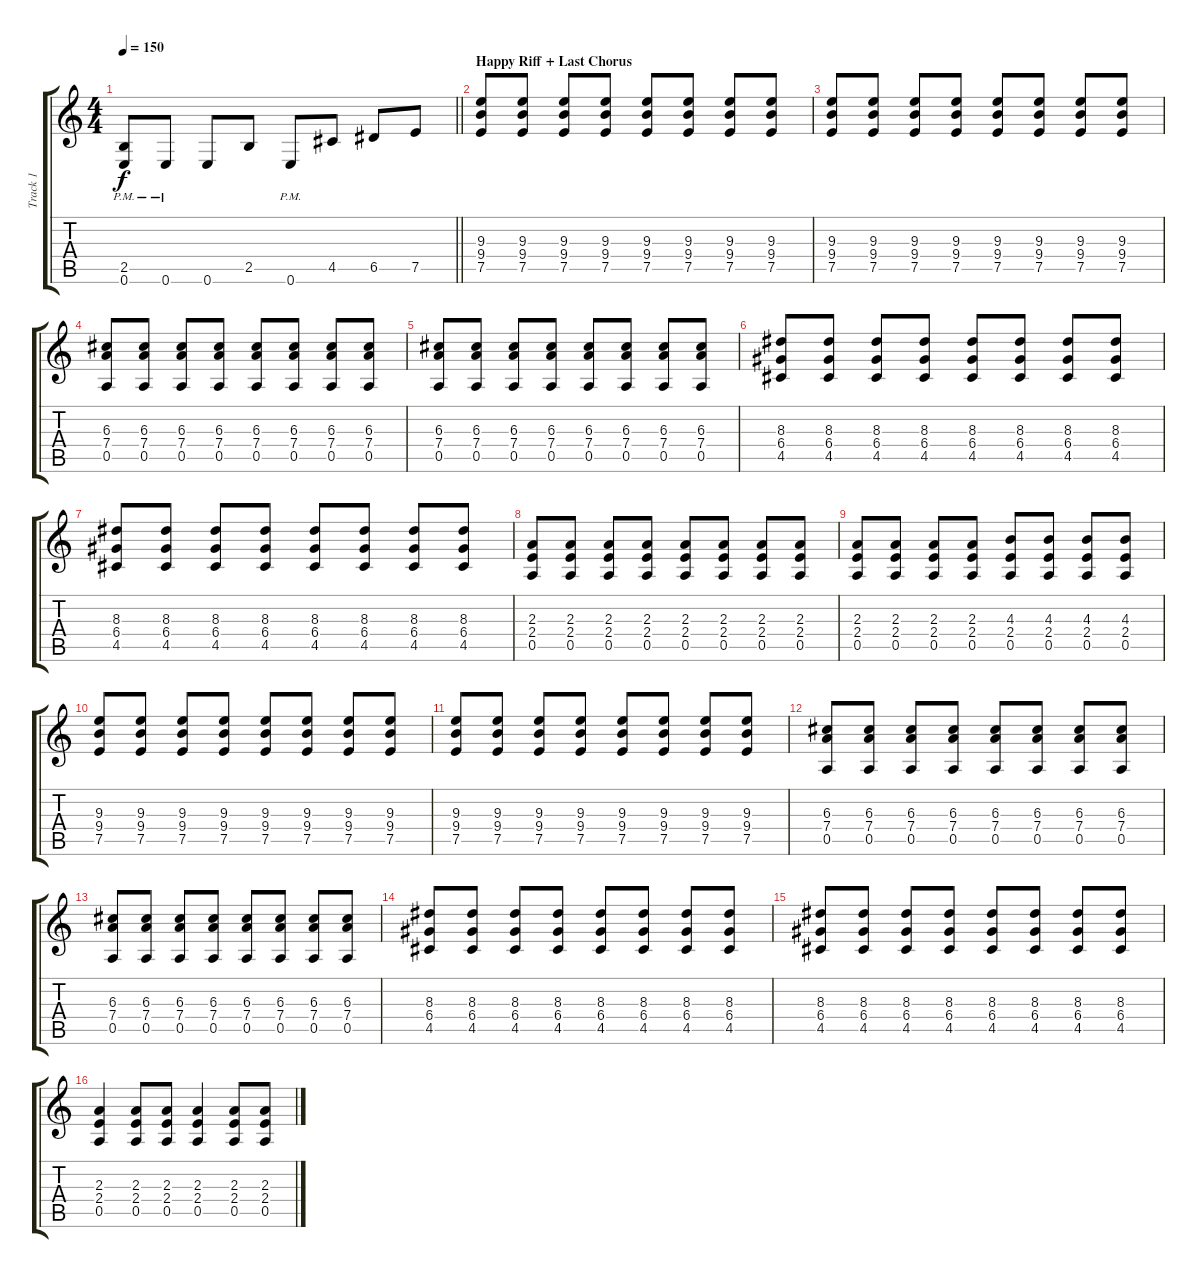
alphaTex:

\track ("Track 1" "Track 1") {instrument overdrivenguitar}
\staff {score tabs}
\tuning (E4 B3 G3 D3 A2 E2) {hide}
\ts (4 4)
\tempo 150
\clef g2
\barLineRight lightlight
\ks c
(2.5{pm} 0.6{pm}).8{dy f} 0.6{pm}.8 0.6.8 2.5.8 0.6{pm}.8 4.5.8 6.5.8 7.5.8 |
\section ("" "Happy Riff + Last Chorus")
(9.3 9.4 7.5).8 (9.3 9.4 7.5).8 (9.3 9.4 7.5).8 (9.3 9.4 7.5).8 (9.3 9.4 7.5).8 (9.3 9.4 7.5).8 (9.3 9.4 7.5).8 (9.3 9.4 7.5).8 |
(9.3 9.4 7.5).8 (9.3 9.4 7.5).8 (9.3 9.4 7.5).8 (9.3 9.4 7.5).8 (9.3 9.4 7.5).8 (9.3 9.4 7.5).8 (9.3 9.4 7.5).8 (9.3 9.4 7.5).8 |
(6.3 7.4 0.5).8 (6.3 7.4 0.5).8 (6.3 7.4 0.5).8 (6.3 7.4 0.5).8 (6.3 7.4 0.5).8 (6.3 7.4 0.5).8 (6.3 7.4 0.5).8 (6.3 7.4 0.5).8 |
(6.3 7.4 0.5).8 (6.3 7.4 0.5).8 (6.3 7.4 0.5).8 (6.3 7.4 0.5).8 (6.3 7.4 0.5).8 (6.3 7.4 0.5).8 (6.3 7.4 0.5).8 (6.3 7.4 0.5).8 |
(8.3 6.4 4.5).8 (8.3 6.4 4.5).8 (8.3 6.4 4.5).8 (8.3 6.4 4.5).8 (8.3 6.4 4.5).8 (8.3 6.4 4.5).8 (8.3 6.4 4.5).8 (8.3 6.4 4.5).8 |
(8.3 6.4 4.5).8 (8.3 6.4 4.5).8 (8.3 6.4 4.5).8 (8.3 6.4 4.5).8 (8.3 6.4 4.5).8 (8.3 6.4 4.5).8 (8.3 6.4 4.5).8 (8.3 6.4 4.5).8 |
(2.3 2.4 0.5).8 (2.3 2.4 0.5).8 (2.3 2.4 0.5).8 (2.3 2.4 0.5).8 (2.3 2.4 0.5).8 (2.3 2.4 0.5).8 (2.3 2.4 0.5).8 (2.3 2.4 0.5).8 |
(2.3 2.4 0.5).8 (2.3 2.4 0.5).8 (2.3 2.4 0.5).8 (2.3 2.4 0.5).8 (4.3 2.4 0.5).8 (4.3 2.4 0.5).8 (4.3 2.4 0.5).8 (4.3 2.4 0.5).8 |
(9.3 9.4 7.5).8 (9.3 9.4 7.5).8 (9.3 9.4 7.5).8 (9.3 9.4 7.5).8 (9.3 9.4 7.5).8 (9.3 9.4 7.5).8 (9.3 9.4 7.5).8 (9.3 9.4 7.5).8 |
(9.3 9.4 7.5).8 (9.3 9.4 7.5).8 (9.3 9.4 7.5).8 (9.3 9.4 7.5).8 (9.3 9.4 7.5).8 (9.3 9.4 7.5).8 (9.3 9.4 7.5).8 (9.3 9.4 7.5).8 |
(6.3 7.4 0.5).8 (6.3 7.4 0.5).8 (6.3 7.4 0.5).8 (6.3 7.4 0.5).8 (6.3 7.4 0.5).8 (6.3 7.4 0.5).8 (6.3 7.4 0.5).8 (6.3 7.4 0.5).8 |
(6.3 7.4 0.5).8 (6.3 7.4 0.5).8 (6.3 7.4 0.5).8 (6.3 7.4 0.5).8 (6.3 7.4 0.5).8 (6.3 7.4 0.5).8 (6.3 7.4 0.5).8 (6.3 7.4 0.5).8 |
(8.3 6.4 4.5).8 (8.3 6.4 4.5).8 (8.3 6.4 4.5).8 (8.3 6.4 4.5).8 (8.3 6.4 4.5).8 (8.3 6.4 4.5).8 (8.3 6.4 4.5).8 (8.3 6.4 4.5).8 |
(8.3 6.4 4.5).8 (8.3 6.4 4.5).8 (8.3 6.4 4.5).8 (8.3 6.4 4.5).8 (8.3 6.4 4.5).8 (8.3 6.4 4.5).8 (8.3 6.4 4.5).8 (8.3 6.4 4.5).8 |
(2.3 2.4 0.5).4 (2.3 2.4 0.5).8 (2.3 2.4 0.5).8 (2.3 2.4 0.5).4 (2.3 2.4 0.5).8 (2.3 2.4 0.5).8
